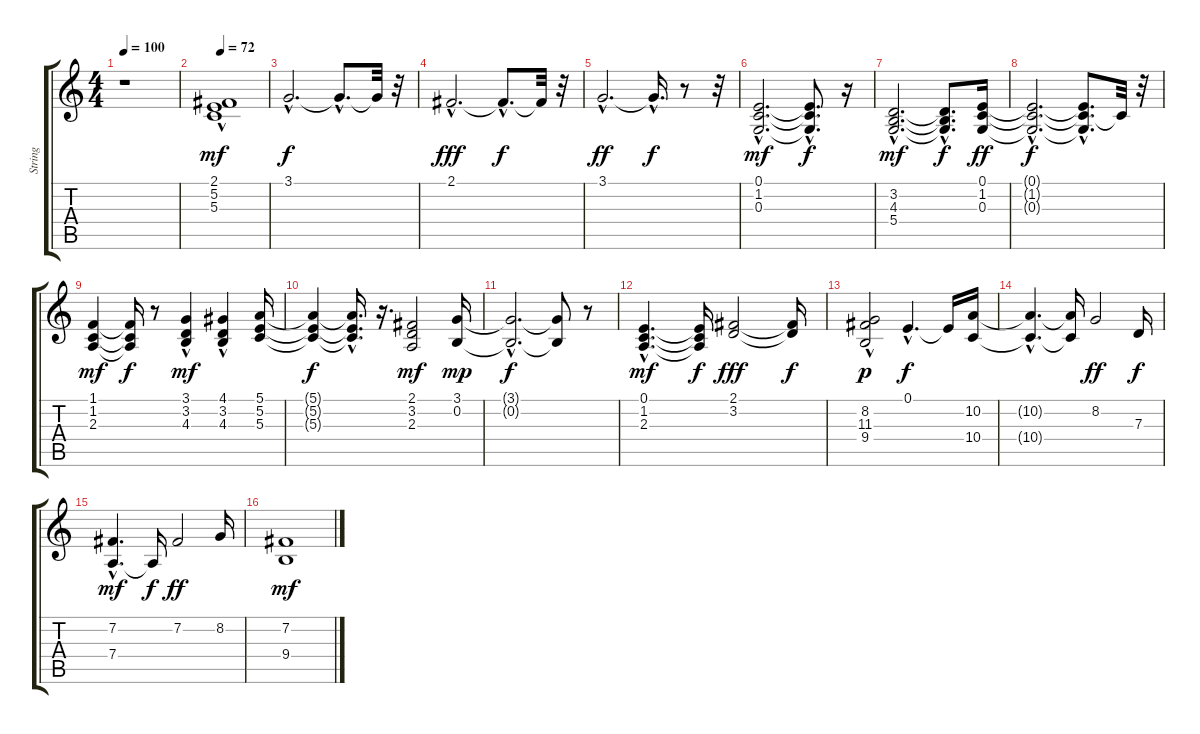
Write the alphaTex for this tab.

\track ("String" "String") {instrument stringensemble2}
\staff {score tabs}
\tuning (E4 B3 G3 D3 A2 E2) {hide}
\ts (4 4)
\tempo 100
\clef g2
\ks c
r.1{dy mf instrument stringensemble2} |
\tempo 72
(2.1{hac} 5.2 5.3).1 |
3.1{hac}.2{d dy f} 3.1{hac t}.8{d} 3.1{t}.32 r.32 |
2.1{hac}.2{d dy fff} 2.1{hac t}.8{d dy f} 2.1{t}.32 r.32 |
3.1{hac}.2{d dy ff} 3.1{hac t}.16{d dy f} r.8 r.32 |
(0.1{hac} 1.2{hac} 0.3{hac}).2{d dy mf} (0.1{hac t} 1.2{hac t} 0.3{hac t}).8{d dy f} r.16 |
(3.2{hac} 4.3{hac} 5.4{hac}).2{d dy mf} (3.2{hac t} 4.3{hac t} 5.4{hac t}).8{d dy f} (0.1 1.2 0.3).16{dy ff} |
(0.1{hac t} 1.2{hac t} 0.3{hac t}).2{d dy f} (0.1{hac t} 1.2{hac t} 0.3{hac t}).8{d} 1.2{t}.32 r.32 |
(1.1 1.2 2.3).4{dy mf} (1.1{t} 1.2{t} 2.3{t}).16{dy f} r.8 (3.1{hac} 3.2 4.3{hac}).4{dy mf} (4.1 3.2 4.3{hac}).4 (5.1 5.2 5.3).16 |
(5.1{t} 5.2{t} 5.3{t}).4{dy f} (5.1{hac t} 5.2{hac t} 5.3{hac t}).16{d} r.16{d} (2.1 3.2 2.3).2{dy mf} (3.1 0.2).16{dy mp} |
(3.1{hac t} 0.2{hac t}).2{d dy f} (3.1{t} 0.2{t}).8 r.8 |
(0.1{hac} 1.2{hac} 2.3{hac}).4{d dy mf} (0.1{t} 1.2{t} 2.3{t}).16{dy f} (2.1 3.2).2{dy fff} (2.1{t} 3.2{t}).16{dy f} |
(8.2{hac} 11.3 9.4{hac}).2{dy p} 0.1{hac}.4{d dy f} 0.1{t}.16 (10.2 10.4).16 |
(10.2{hac t} 10.4{hac t}).4{d} (10.2{t} 10.4{t}).16 8.2.2{dy ff} 7.3.16{dy f} |
(7.2 7.4{hac}).4{d dy mf} 7.4{t}.16{dy f} 7.2.2{dy ff} 8.2.16 |
(7.2 9.4).1{dy mf}
